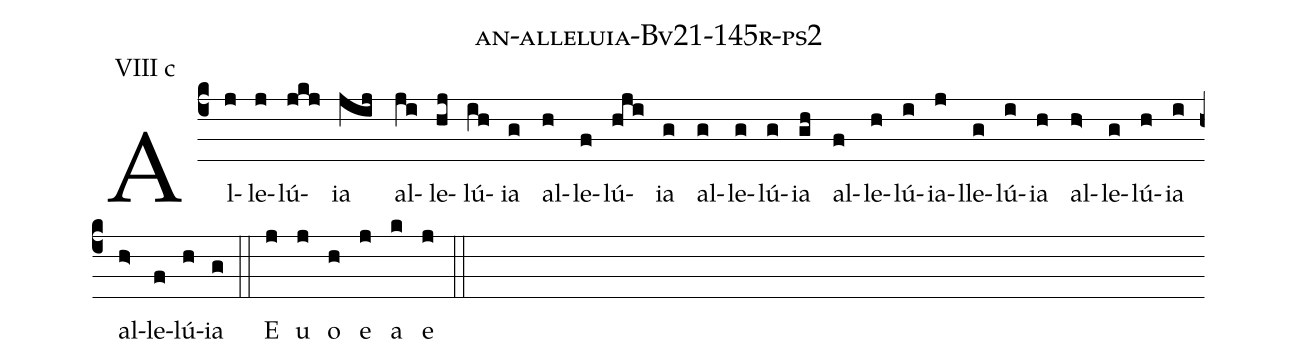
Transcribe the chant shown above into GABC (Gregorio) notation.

name: an-alleluia-Bv21-145r-ps2;
annotation: VIII c;
%%
(c4) Al(j)le(j)lú(jkj)ia(jij) al(ji)le(hj)lú(ih)ia(g) al(h)le(f)lú(hji)ia(g) al(g)le(g)lú(g)ia(gh) al(f)le(h)lú(i)ia(j)lle(g)lú(i)ia(h) al(h>)le(g)lú(h)ia(i) al(h>)le(f)lú(h)ia(g) (::) E(j) u(j) o(h) e(j) a(k) e(j) (::)
